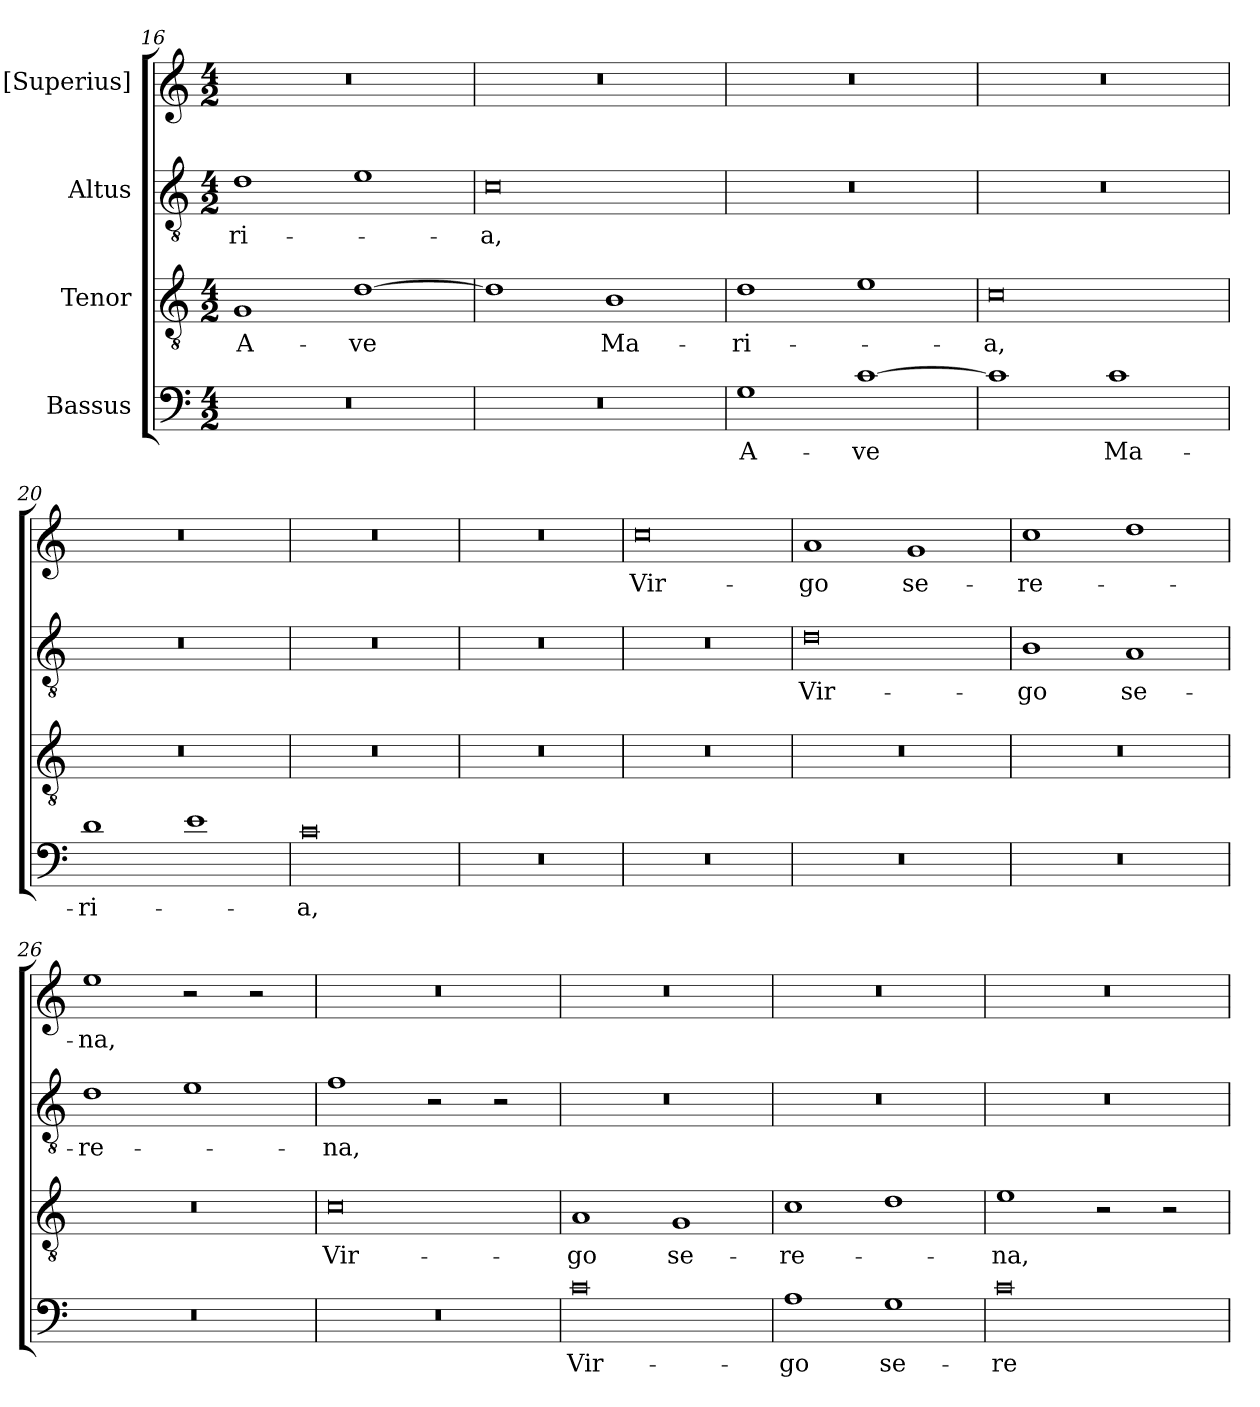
**kern	**text	**kern	**text	**kern	**text	**kern	**text
*part4	*part4	*part3	*part3	*part2	*part2	*part1	*part1
*staff4	*staff4	*staff3	*staff3	*staff2	*staff2	*staff1	*staff1
*I"Bassus	*	*I"Tenor	*	*I"Altus	*	*I"[Superius]	*
*clefF4	*	*clefGv2	*	*clefGv2	*	*clefG2	*
*k[]	*	*k[]	*	*k[]	*	*k[]	*
*C:	*	*C:	*	*C:	*	*C:	*
*M4/2	*	*M4/2	*	*M4/2	*	*M4/2	*
=16	=16	=16	=16	=16	=16	=16	=16
0r	.	1G/	A-	1d\	-ri-	0r	.
.	.	[1d\	-ve	1e\	.	.	.
=17	=17	=17	=17	=17	=17	=17	=17
0r	.	1d\]	.	0c\	-a,	0r	.
.	.	1B\	Ma-	.	.	.	.
=18	=18	=18	=18	=18	=18	=18	=18
1G\	A-	1d\	-ri-	0r	.	0r	.
[1c\	-ve	1e\	.	.	.	.	.
=19	=19	=19	=19	=19	=19	=19	=19
1c\]	.	0c\	-a,	0r	.	0r	.
1c\	Ma-	.	.	.	.	.	.
=20	=20	=20	=20	=20	=20	=20	=20
1d\	-ri-	0r	.	0r	.	0r	.
1e\	.	.	.	.	.	.	.
=21	=21	=21	=21	=21	=21	=21	=21
0c\	-a,	0r	.	0r	.	0r	.
=22	=22	=22	=22	=22	=22	=22	=22
0r	.	0r	.	0r	.	0r	.
!!LO:PB:g=z
=23	=23	=23	=23	=23	=23	=23	=23
0r	.	0r	.	0r	.	0cc\	Vir-
=24	=24	=24	=24	=24	=24	=24	=24
0r	.	0r	.	0d\	Vir-	1a/	-go
.	.	.	.	.	.	1g/	se-
=25	=25	=25	=25	=25	=25	=25	=25
0r	.	0r	.	1B\	-go	1cc\	-re-
.	.	.	.	1A/	se-	1dd\	.
=26	=26	=26	=26	=26	=26	=26	=26
0r	.	0r	.	1d\	-re-	1ee\	-na,
.	.	.	.	1e\	.	2r	.
.	.	.	.	.	.	2r	.
=27	=27	=27	=27	=27	=27	=27	=27
0r	.	0c\	Vir-	1f\	-na,	0r	.
.	.	.	.	2r	.	.	.
.	.	.	.	2r	.	.	.
=28	=28	=28	=28	=28	=28	=28	=28
0c\	Vir-	1A/	-go	0r	.	0r	.
.	.	1G/	se-	.	.	.	.
=29	=29	=29	=29	=29	=29	=29	=29
1A\	-go	1c\	-re-	0r	.	0r	.
1G\	se-	1d\	.	.	.	.	.
=30	=30	=30	=30	=30	=30	=30	=30
0c\	-re-	1e\	-na,	0r	.	0r	.
.	.	2r	.	.	.	.	.
.	.	2r	.	.	.	.	.
=	=	=	=	=	=	=	=
*-	*-	*-	*-	*-	*-	*-	*-
